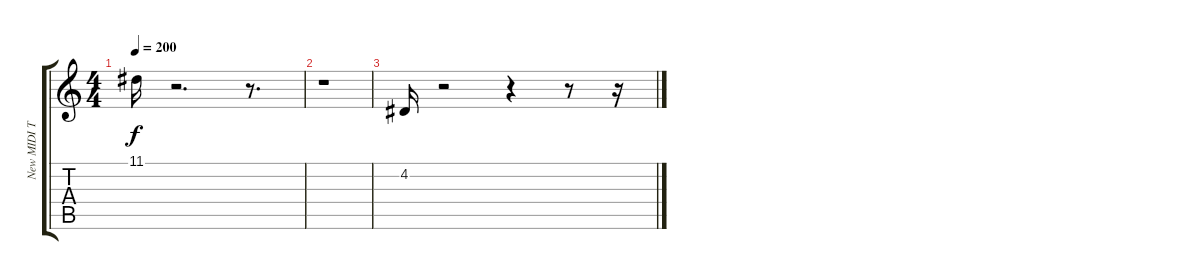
\track ("New MIDI Track" "New MIDI T") {instrument glockenspiel}
\staff {score tabs}
\tuning (E4 B3 G3 D3 A2 E2) {hide}
\ts (4 4)
\tempo 200
\clef g2
\ks c
11.1.16{dy f} r.2{d} r.8{d} |
r.1 |
4.2.16 r.2 r.4 r.8 r.16
